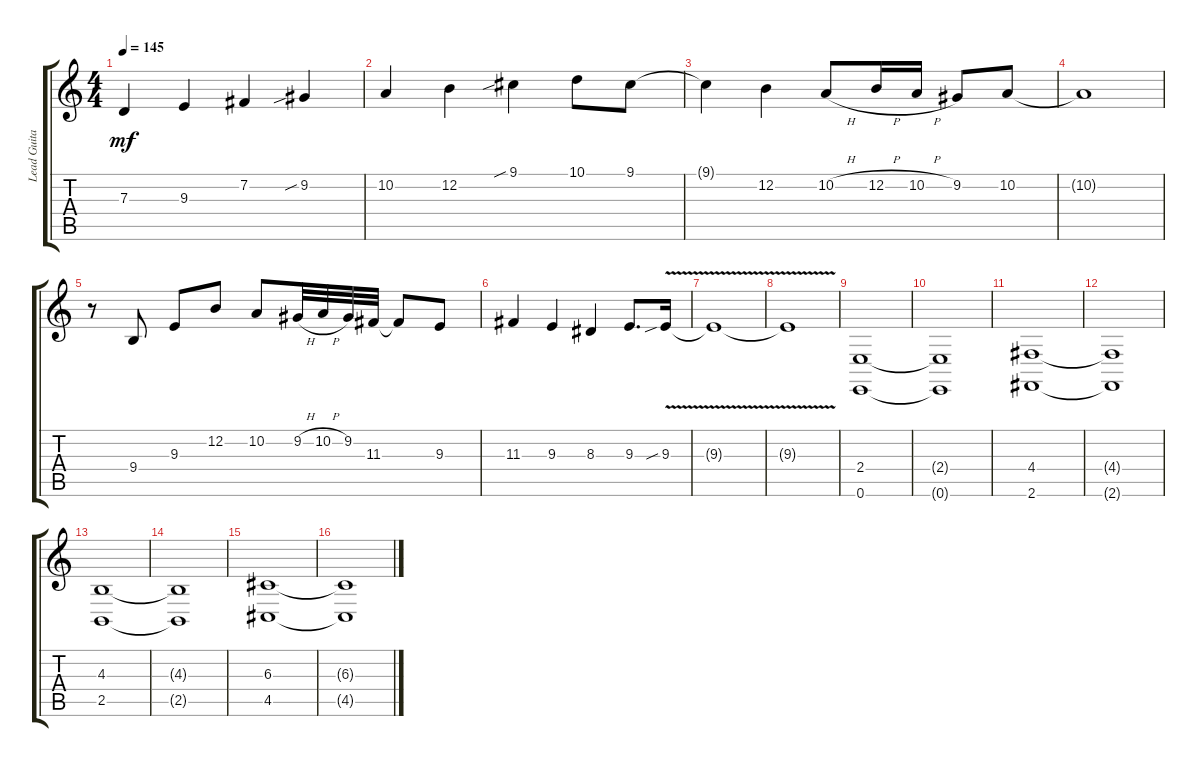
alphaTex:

\track ("Lead Guitar Harmony/Rhythm" "Lead Guita") {instrument acousticgrandpiano}
\staff {score tabs}
\tuning (E4 B3 G3 D3 A2 E2) {hide}
\ts (4 4)
\tempo 145
\clef g2
\ks c
7.3.4{dy mf} 9.3.4 7.2.4 9.2{sib}.4 |
10.2.4 12.2.4 9.1{sib}.4 10.1.8 9.1.8 |
9.1{t}.4 12.2.4 10.2{h}.8 12.2{h}.16 10.2{h}.16 9.2.8 10.2.8 |
10.2{t}.1 |
r.8 9.4.8 9.3.8 12.2.8 10.2.8 9.2{h}.32 10.2{h}.32 9.2.32 11.3.32 11.3{t}.8 9.3.8 |
11.3.4 9.3.4 8.3.4 9.3.8{d} 9.3{v sib}.16 |
9.3{v t}.1 |
9.3{v t}.1 |
(2.4 0.6).1 |
(2.4{t} 0.6{t}).1 |
(4.4 2.6).1 |
(4.4{t} 2.6{t}).1 |
(4.3 2.5).1 |
(4.3{t} 2.5{t}).1 |
(6.3 4.5).1 |
(6.3{t} 4.5{t}).1
